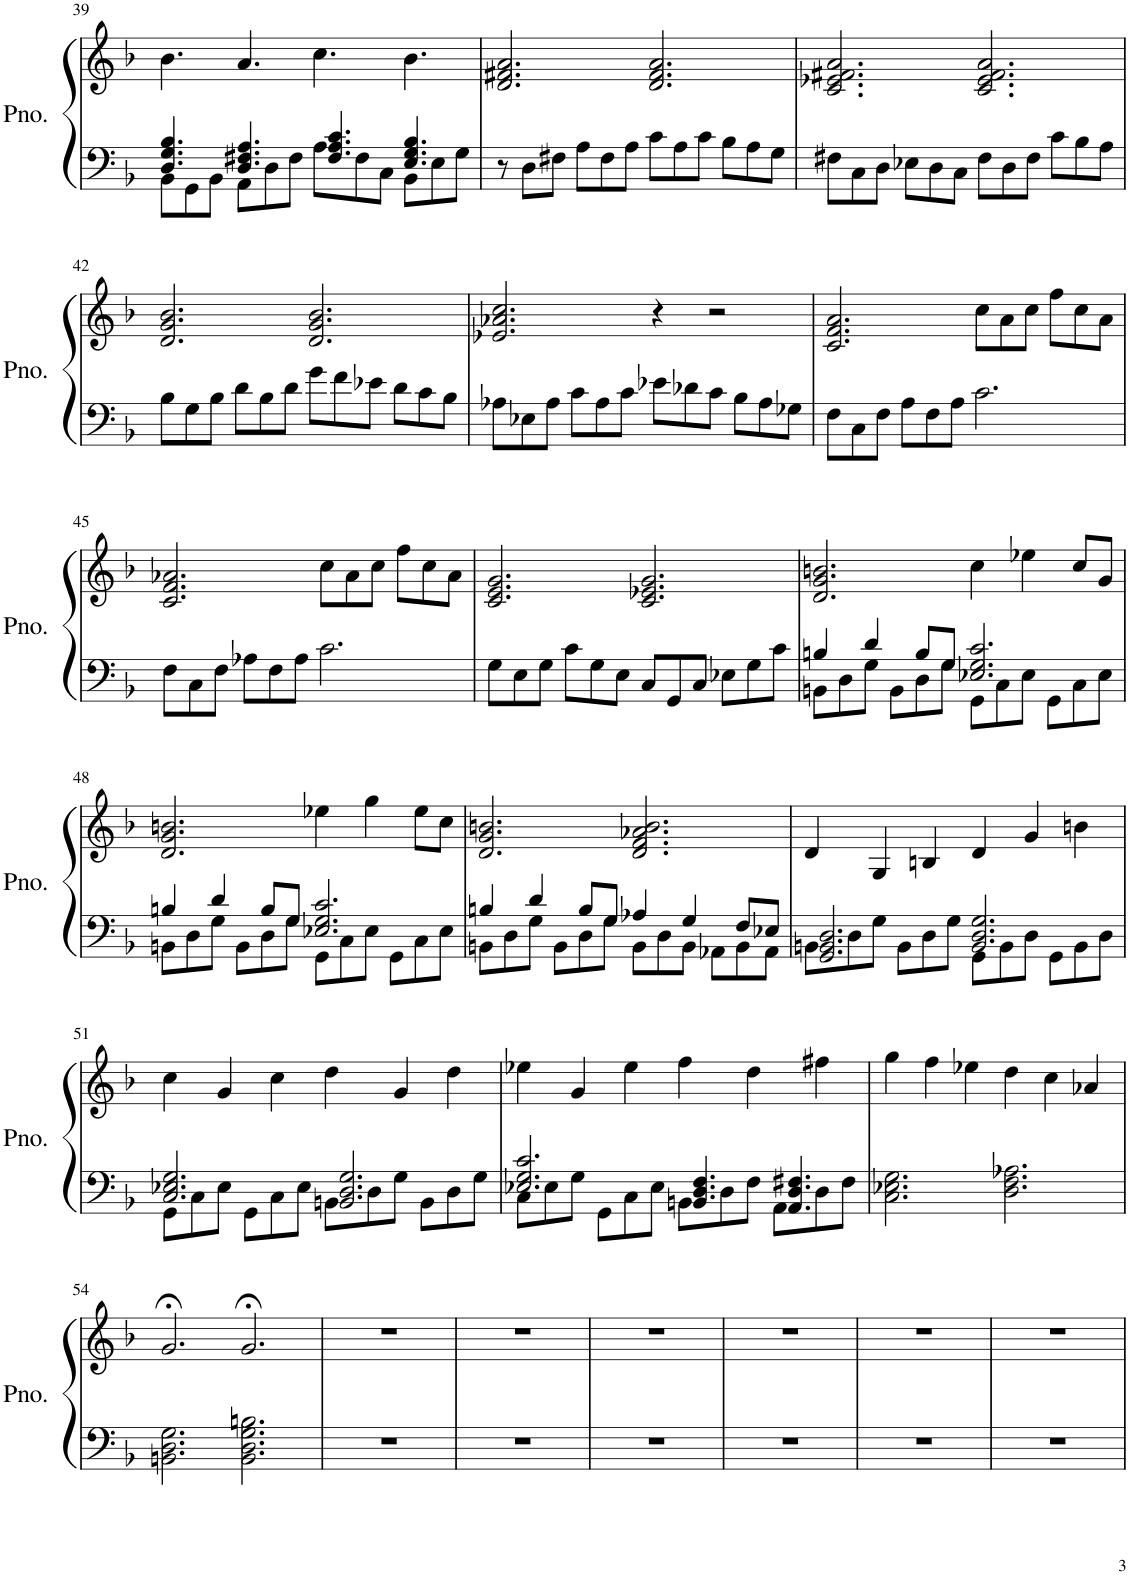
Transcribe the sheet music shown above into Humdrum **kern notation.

**kern	**kern
*part1	*part1
*staff2	*staff1
*I"Piano	*
*I'Pno.	*
!!LO:PB:g=z
*clefF4	*clefG2
*k[b-]	*k[b-]
*M12/8	*M12/8
=39	=39
*^	*
4.D/ 4.G/ 4.B-/	8BB-\L	4.b-\
.	8GG\	.
.	8BB-\J	.
4.D/ 4.F#X/ 4.A/	8AA\L	4.a/
.	8D\	.
.	8F#\J	.
4.F#/ 4.A/ 4.c/	8A\L	4.cc\
.	8F#\	.
.	8C\J	.
4.E/ 4.G/ 4.B-/	8BB-\L	4.b-\
.	8E\	.
.	8G\J	.
*v	*v	*
=40	=40
8r	2.d/ 2.f#X/ 2.a/
8D\L	.
8F#X\J	.
8A\L	.
8F#\	.
8A\J	.
8c\L	2.d/ 2.f#/ 2.a/
8A\	.
8c\J	.
8B-\L	.
8A\	.
8G\J	.
=41	=41
8F#X\L	2.c/ 2.e-X/ 2.f#X/ 2.a/
8C\	.
8D\J	.
8E-X\L	.
8D\	.
8C\J	.
8F#\L	2.c/ 2.e-/ 2.f#/ 2.a/
8D\	.
8F#\J	.
8c\L	.
8B-\	.
8A\J	.
!!LO:LB:g=z
=42	=42
8B-\L	2.d/ 2.g/ 2.b-/
8G\	.
8B-\J	.
8d\L	.
8B-\	.
8d\J	.
8g\L	2.d/ 2.g/ 2.b-/
8f\	.
8e-X\J	.
8d\L	.
8c\	.
8B-\J	.
=43	=43
8A-X\L	2.e-X/ 2.a-X/ 2.cc/
8E-X\	.
8A-\J	.
8c\L	.
8A-\	.
8c\J	.
8e-X\L	4r
8d-X\	.
8c\J	2r
8B-\L	.
8A-\	.
8G-X\J	.
=44	=44
8F\L	2.c/ 2.f/ 2.a/
8C\	.
8F\J	.
8A\L	.
8F\	.
8A\J	.
2.c\	8cc\L
.	8a\
.	8cc\J
.	8ff\L
.	8cc\
.	8a\J
!!LO:LB:g=z
=45	=45
8F\L	2.c/ 2.f/ 2.a-X/
8C\	.
8F\J	.
8A-X\L	.
8F\	.
8A-\J	.
2.c\	8cc\L
.	8a-\
.	8cc\J
.	8ff\L
.	8cc\
.	8a-\J
=46	=46
8G\L	2.c/ 2.e/ 2.g/
8E\	.
8G\J	.
8c\L	.
8G\	.
8E\J	.
8C/L	2.c/ 2.e-X/ 2.g/
8GG/	.
8C/J	.
8E-X\L	.
8G\	.
8c\J	.
=47	=47
*^	*
4Bn/	8BBn\L	2.d/ 2.g/ 2.bn/
.	8D\	.
4d/	8G\J	.
.	8BB\L	.
8B/L	8D\	.
8G/J	8G\J	.
2.E-X/ 2.G/ 2.c/	8GG\L	4cc\
.	8C\	.
.	8E-\J	4ee-X\
.	8GG\L	.
.	8C\	8cc/L
.	8E-\J	8g/J
!!LO:LB:g=z
=48	=48	=48
4Bn/	8BBn\L	2.d/ 2.g/ 2.bn/
.	8D\	.
4d/	8G\J	.
.	8BB\L	.
8B/L	8D\	.
8G/J	8G\J	.
2.E-X/ 2.G/ 2.c/	8GG\L	4ee-X\
.	8C\	.
.	8E-\J	4gg\
.	8GG\L	.
.	8C\	8ee-\L
.	8E-\J	8cc\J
=49	=49	=49
4Bn/	8BBn\L	2.d/ 2.g/ 2.bn/
.	8D\	.
4d/	8G\J	.
.	8BB\L	.
8B/L	8D\	.
8G/J	8G\J	.
4A-X/	8BB\L	2.d/ 2.f/ 2.a-X/ 2.b/
.	8D\	.
4G/	8BB\J	.
.	8AA-X\L	.
8F/L	8BB\	.
8E-X/J	8AA-\J	.
=50	=50	=50
2.GG/ 2.BBn/ 2.D/	8BB\L	4d/
.	8D\	.
.	8G\J	4G/
.	8BB\L	.
.	8D\	4Bn/
.	8G\J	.
2.BB/ 2.D/ 2.G/	8GG\L	4d/
.	8BB\	.
.	8D\J	4g/
.	8GG\L	.
.	8BB\	4bn\
.	8D\J	.
!!LO:LB:g=z
=51	=51	=51
2.C/ 2.E-X/ 2.G/	8GG\L	4cc\
.	8C\	.
.	8E-\J	4g/
.	8GG\L	.
.	8C\	4cc\
.	8E-\J	.
2.BBn/ 2.D/ 2.G/	8BB\L	4dd\
.	8D\	.
.	8G\J	4g/
.	8BB\L	.
.	8D\	4dd\
.	8G\J	.
=52	=52	=52
2.E-X/ 2.G/ 2.c/	8C\L	4ee-X\
.	8E-\	.
.	8G\J	4g/
.	8GG\L	.
.	8C\	4ee-\
.	8E-\J	.
4.BBn/ 4.D/ 4.F/	8BB\L	4ff\
.	8D\	.
.	8F\J	4dd\
4.AA/ 4.D/ 4.F#X/	8AA\L	.
.	8D\	4ff#X\
.	8F#\J	.
*v	*v	*
=53	=53
2.C\ 2.E-X\ 2.G\	4gg\
.	4ff\
.	4ee-X\
2.D\ 2.F\ 2.A-X\	4dd\
.	4cc\
.	4a-X/
!!LO:LB:g=z
=54	=54
2.BBn\ 2.D\ 2.G\	2.g;</
2.BB\ 2.D\ 2.G\ 2.Bn\	2.g;</
=55	=55
1.r	1.r
=56	=56
1.r	1.r
=57	=57
1.r	1.r
=58	=58
1.r	1.r
=59	=59
1.r	1.r
=60	=60
1.r	1.r
=	=
*-	*-
